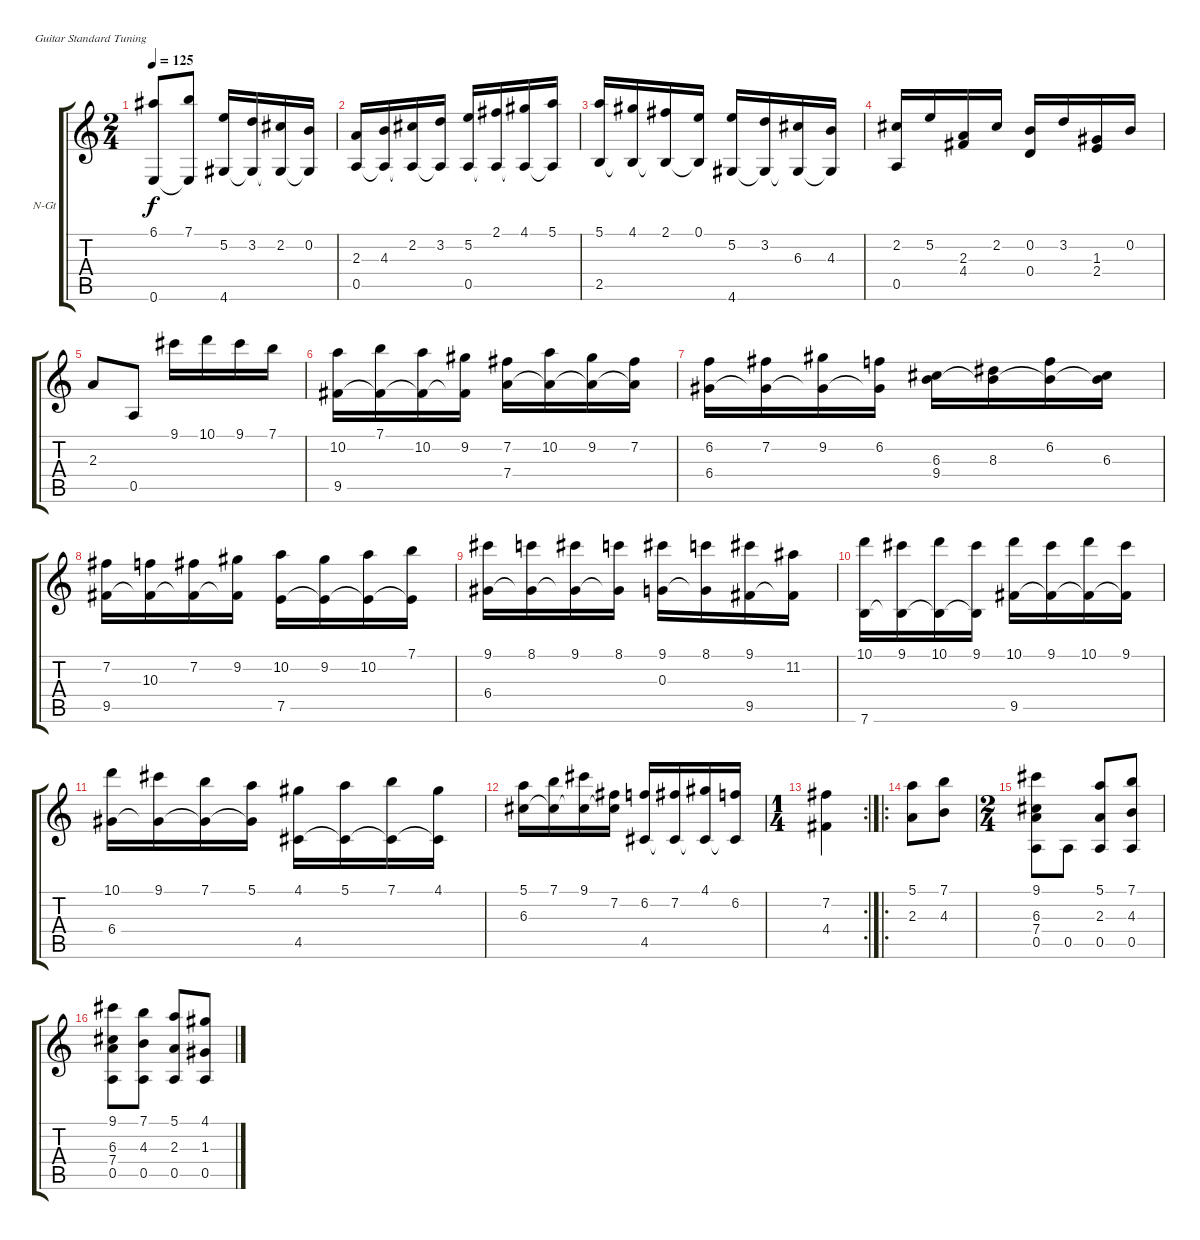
\bracketExtendMode groupsimilarinstruments
\firstSystemTrackNameOrientation horizontal
\otherSystemsTrackNameOrientation horizontal
\track ("Piste 1" "N-Gt") {instrument acousticguitarnylon}
\staff {score tabs}
\tuning (E4 B3 G3 D3 A2 E2)
\ts (2 4)
\tempo 125
\clef g2
\ks c
(6.1 0.6).8{dy f} (7.1 0.6{t}).8 (5.2 4.6).16 (3.2 4.6{t}).16 (2.2 4.6{t}).16 (0.2 4.6{t}).16 |
(2.3 0.5).16 (4.3 0.5{t}).16 (2.2 0.5{t}).16 (3.2 0.5{t}).16 (5.2 0.5).16 (2.1 0.5{t}).16 (4.1 0.5{t}).16 (5.1 0.5{t}).16 |
(5.1 2.5).16 (4.1 2.5{t}).16 (2.1 2.5{t}).16 (0.1 2.5{t}).16 (5.2 4.6).16 (3.2 4.6{t}).16 (6.3 4.6{t}).16 (4.3 4.6{t}).16 |
(2.2 0.5).16 5.2.16 (2.3 4.4).16 2.2.16 (0.2 0.4).16 3.2.16 (1.3 2.4).16 0.2.16 |
2.3.8 0.5.8 9.1.16 10.1.16 9.1.16 7.1.16 |
(10.2 9.5).16 (7.1 9.5{t}).16 (10.2 9.5{t}).16 (9.2 9.5{t}).16 (7.2 7.4).16 (10.2 7.4{t}).16 (9.2 7.4{t}).16 (7.2 7.4{t}).16 |
(6.2 6.4).16 (7.2 6.4{t}).16 (9.2 6.4{t}).16 (6.2 6.4{t}).16 (6.3 9.4).16 (8.3 9.4{t}).16 (6.2 9.4{t}).16 (6.3 9.4{t}).16 |
(7.2 9.5).16 (10.3 9.5{t}).16 (7.2 9.5{t}).16 (9.2 9.5{t}).16 (10.2 7.5).16 (9.2 7.5{t}).16 (10.2 7.5{t}).16 (7.1 7.5{t}).16 |
(9.1 6.4).16 (8.1 6.4{t}).16 (9.1 6.4{t}).16 (8.1 6.4{t}).16 (9.1 0.3).16 (8.1 0.3{t}).16 (9.1 9.5).16 (11.2 9.5{t}).16 |
(10.1 7.6).16 (9.1 7.6{t}).16 (10.1 7.6{t}).16 (9.1 7.6{t}).16 (10.1 9.5).16 (9.1 9.5{t}).16 (10.1 9.5{t}).16 (9.1 9.5{t}).16 |
(10.1 6.4).16 (9.1 6.4{t}).16 (7.1 6.4{t}).16 (5.1 6.4{t}).16 (4.1 4.5).16 (5.1 4.5{t}).16 (7.1 4.5{t}).16 (4.1 4.5{t}).16 |
(5.1 6.3).16 (7.1 6.3{t}).16 (9.1 6.3{t}).16 (7.2 6.3{t}).16 (6.2 4.5).16 (7.2 4.5{t}).16 (4.1 4.5{t}).16 (6.2 4.5{t}).16 |
\rc 2
\ts (1 4)
(7.2 4.4).4 |
\ro
(5.1 2.3).8 (7.1 4.3).8 |
\ts (2 4)
(9.1 6.3 7.4 0.5).8 0.5.8 (5.1 2.3 0.5).8 (7.1 4.3 0.5).8 |
(9.1 6.3 7.4 0.5).8 (7.1 4.3 0.5).8 (5.1 2.3 0.5).8 (4.1 1.3 0.5).8
